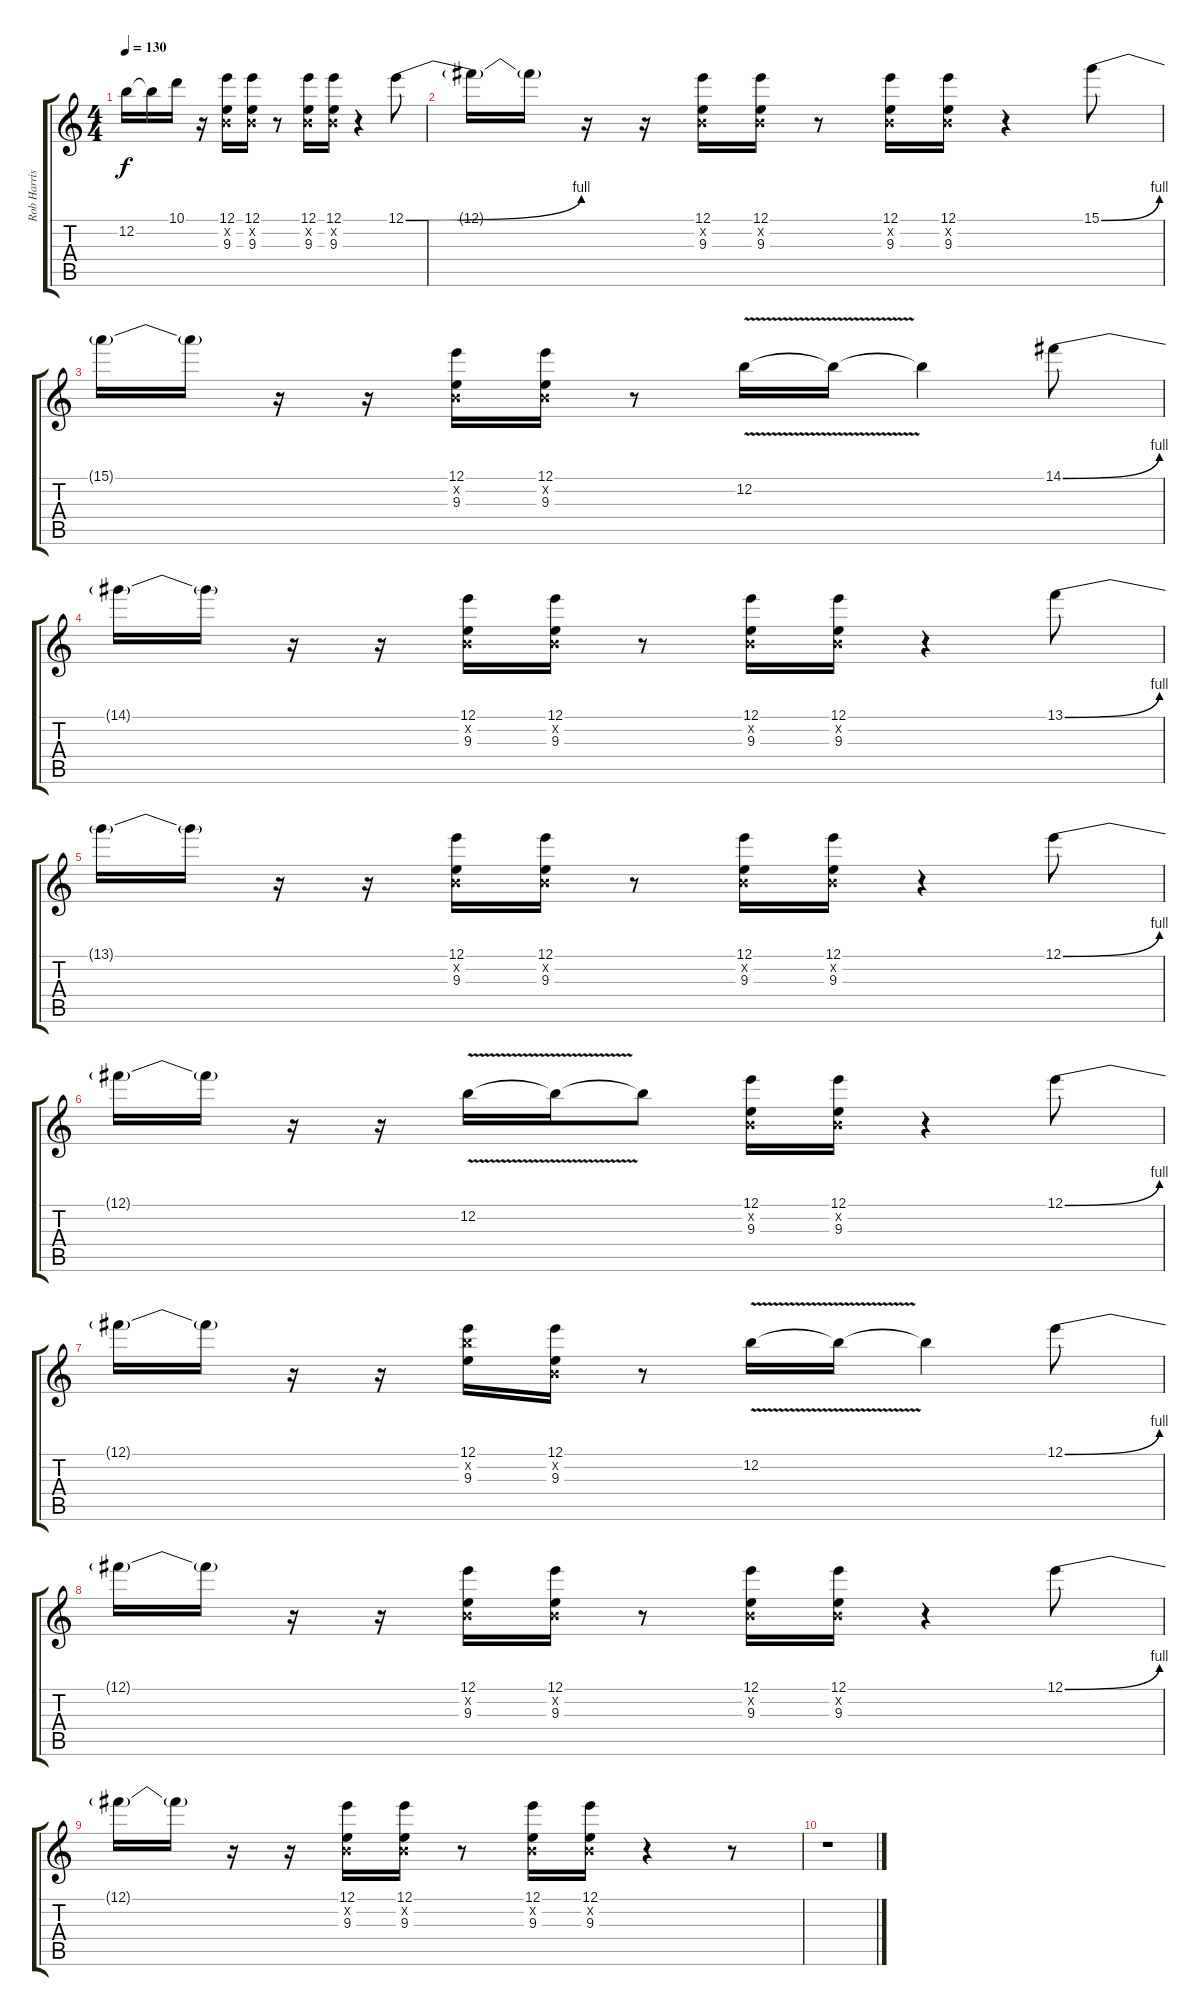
\track ("Rob Harris - Guitar Effects" "Rob Harris") {instrument overdrivenguitar}
\staff {score tabs}
\tuning (E4 B3 G3 D3 A2 E2) {hide}
\ts (4 4)
\tempo 130
\clef g2
\ks c
12.2{t}.16{dy f} 12.2{t}.16 10.1.16 r.16 (12.1 0.2{x} 9.3).16 (12.1 0.2{x} 9.3).16 r.8 (12.1 0.2{x} 9.3).16 (12.1 0.2{x} 9.3).16 r.4 12.1{be (bend 0 0 60 4)}.8 |
12.1{t}.16 12.1{t}.16 r.16 r.16 (12.1 0.2{x} 9.3).16 (12.1 0.2{x} 9.3).16 r.8 (12.1 0.2{x} 9.3).16 (12.1 0.2{x} 9.3).16 r.4 15.1{be (bend 0 0 60 4)}.8 |
15.1{t}.16 15.1{t}.16 r.16 r.16 (12.1 0.2{x} 9.3).16 (12.1 0.2{x} 9.3).16 r.8 12.2{v}.16 12.2{t}.16 12.2{t}.4 14.1{be (bend 0 0 60 4)}.8 |
14.1{t}.16 14.1{t}.16 r.16 r.16 (12.1 0.2{x} 9.3).16 (12.1 0.2{x} 9.3).16 r.8 (12.1 0.2{x} 9.3).16 (12.1 0.2{x} 9.3).16 r.4 13.1{be (bend 0 0 60 4)}.8 |
13.1{t}.16 13.1{t}.16 r.16 r.16 (12.1 0.2{x} 9.3).16 (12.1 0.2{x} 9.3).16 r.8 (12.1 0.2{x} 9.3).16 (12.1 0.2{x} 9.3).16 r.4 12.1{be (bend 0 0 60 4)}.8 |
12.1{t}.16 12.1{t}.16 r.16 r.16 12.2{v}.16 12.2{t}.16 12.2{t}.8 (12.1 0.2{x} 9.3).16 (12.1 0.2{x} 9.3).16 r.4 12.1{be (bend 0 0 60 4)}.8 |
12.1{t}.16 12.1{t}.16 r.16 r.16 (12.1 12.2{x} 9.3).16 (12.1 0.2{x} 9.3).16 r.8 12.2{v}.16 12.2{t}.16 12.2{t}.4 12.1{be (bend 0 0 60 4)}.8 |
12.1{t}.16 12.1{t}.16 r.16 r.16 (12.1 0.2{x} 9.3).16 (12.1 0.2{x} 9.3).16 r.8 (12.1 0.2{x} 9.3).16 (12.1 0.2{x} 9.3).16 r.4 12.1{be (bend 0 0 60 4)}.8 |
12.1{t}.16 12.1{t}.16 r.16 r.16 (12.1 0.2{x} 9.3).16 (12.1 0.2{x} 9.3).16 r.8 (12.1 0.2{x} 9.3).16 (12.1 0.2{x} 9.3).16 r.4 r.8 |
r.1
